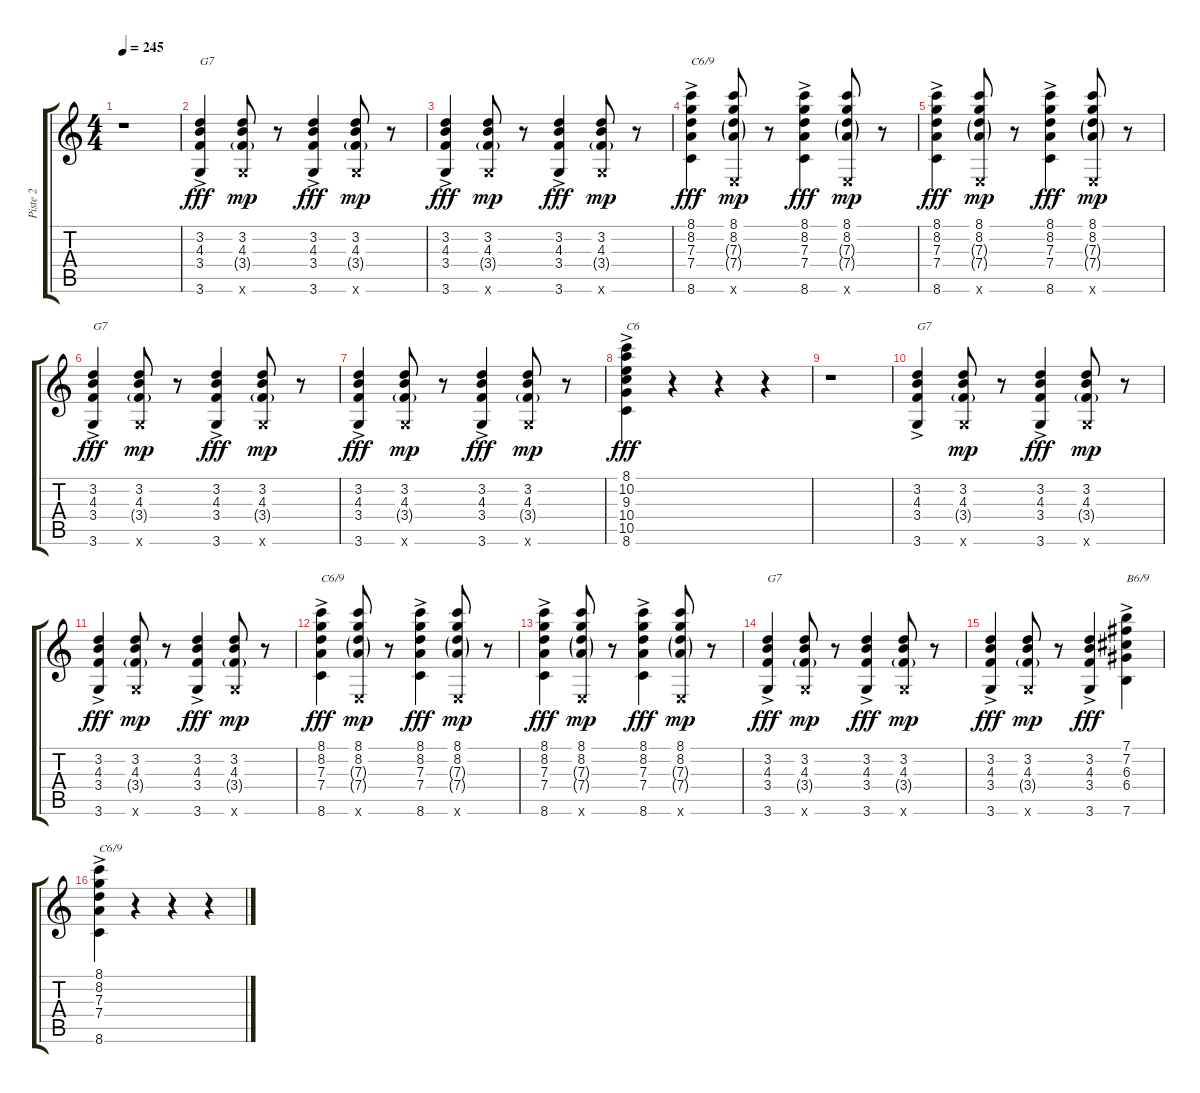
\track ("Piste 2" "Piste 2") {instrument acousticguitarnylon}
\staff {score tabs}
\tuning (E4 B3 G3 D3 A2 E2) {hide}
\ts (4 4)
\tempo 245
\clef g2
\ks c
r.1{dy fff} |
(3.2{ac} 4.3 3.4 3.6).4{txt "G7"} (3.2 4.3 3.4{g} 3.6{x}).8{dy mp} r.8 (3.2{ac} 4.3 3.4 3.6).4{dy fff} (3.2 4.3 3.4{g} 3.6{x}).8{dy mp} r.8 |
(3.2{ac} 4.3 3.4 3.6).4{dy fff} (3.2 4.3 3.4{g} 3.6{x}).8{dy mp} r.8 (3.2{ac} 4.3 3.4 3.6).4{dy fff} (3.2 4.3 3.4{g} 3.6{x}).8{dy mp} r.8 |
(8.1{ac} 8.2 7.3 7.4 8.6).4{txt "C6/9" dy fff} (8.1 8.2 7.3{g} 7.4{g} 0.6{x}).8{dy mp} r.8 (8.1{ac} 8.2 7.3 7.4 8.6).4{dy fff} (8.1 8.2 7.3{g} 7.4{g} 0.6{x}).8{dy mp} r.8 |
(8.1{ac} 8.2 7.3 7.4 8.6).4{dy fff} (8.1 8.2 7.3{g} 7.4{g} 0.6{x}).8{dy mp} r.8 (8.1{ac} 8.2 7.3 7.4 8.6).4{dy fff} (8.1 8.2 7.3{g} 7.4{g} 0.6{x}).8{dy mp} r.8 |
(3.2{ac} 4.3 3.4 3.6).4{txt "G7" dy fff} (3.2 4.3 3.4{g} 3.6{x}).8{dy mp} r.8 (3.2{ac} 4.3 3.4 3.6).4{dy fff} (3.2 4.3 3.4{g} 3.6{x}).8{dy mp} r.8 |
(3.2{ac} 4.3 3.4 3.6).4{dy fff} (3.2 4.3 3.4{g} 3.6{x}).8{dy mp} r.8 (3.2{ac} 4.3 3.4 3.6).4{dy fff} (3.2 4.3 3.4{g} 3.6{x}).8{dy mp} r.8 |
(8.1{ac} 10.2 9.3 10.4 10.5 8.6).4{txt "C6" dy fff} r.4 r.4 r.4 |
r.1 |
(3.2{ac} 4.3 3.4 3.6).4{txt "G7"} (3.2 4.3 3.4{g} 3.6{x}).8{dy mp} r.8 (3.2{ac} 4.3 3.4 3.6).4{dy fff} (3.2 4.3 3.4{g} 3.6{x}).8{dy mp} r.8 |
(3.2{ac} 4.3 3.4 3.6).4{dy fff} (3.2 4.3 3.4{g} 3.6{x}).8{dy mp} r.8 (3.2{ac} 4.3 3.4 3.6).4{dy fff} (3.2 4.3 3.4{g} 3.6{x}).8{dy mp} r.8 |
(8.1{ac} 8.2 7.3 7.4 8.6).4{txt "C6/9" dy fff} (8.1 8.2 7.3{g} 7.4{g} 0.6{x}).8{dy mp} r.8 (8.1{ac} 8.2 7.3 7.4 8.6).4{dy fff} (8.1 8.2 7.3{g} 7.4{g} 0.6{x}).8{dy mp} r.8 |
(8.1{ac} 8.2 7.3 7.4 8.6).4{dy fff} (8.1 8.2 7.3{g} 7.4{g} 0.6{x}).8{dy mp} r.8 (8.1{ac} 8.2 7.3 7.4 8.6).4{dy fff} (8.1 8.2 7.3{g} 7.4{g} 0.6{x}).8{dy mp} r.8 |
(3.2{ac} 4.3 3.4 3.6).4{txt "G7" dy fff} (3.2 4.3 3.4{g} 3.6{x}).8{dy mp} r.8 (3.2{ac} 4.3 3.4 3.6).4{dy fff} (3.2 4.3 3.4{g} 3.6{x}).8{dy mp} r.8 |
(3.2{ac} 4.3 3.4 3.6).4{dy fff} (3.2 4.3 3.4{g} 3.6{x}).8{dy mp} r.8 (3.2{ac} 4.3 3.4 3.6).4{dy fff} (7.1 7.2 6.3 6.4{ac} 7.6).4{txt "B6/9"} |
(8.1{ac} 8.2 7.3 7.4 8.6).4{txt "C6/9"} r.4 r.4 r.4
